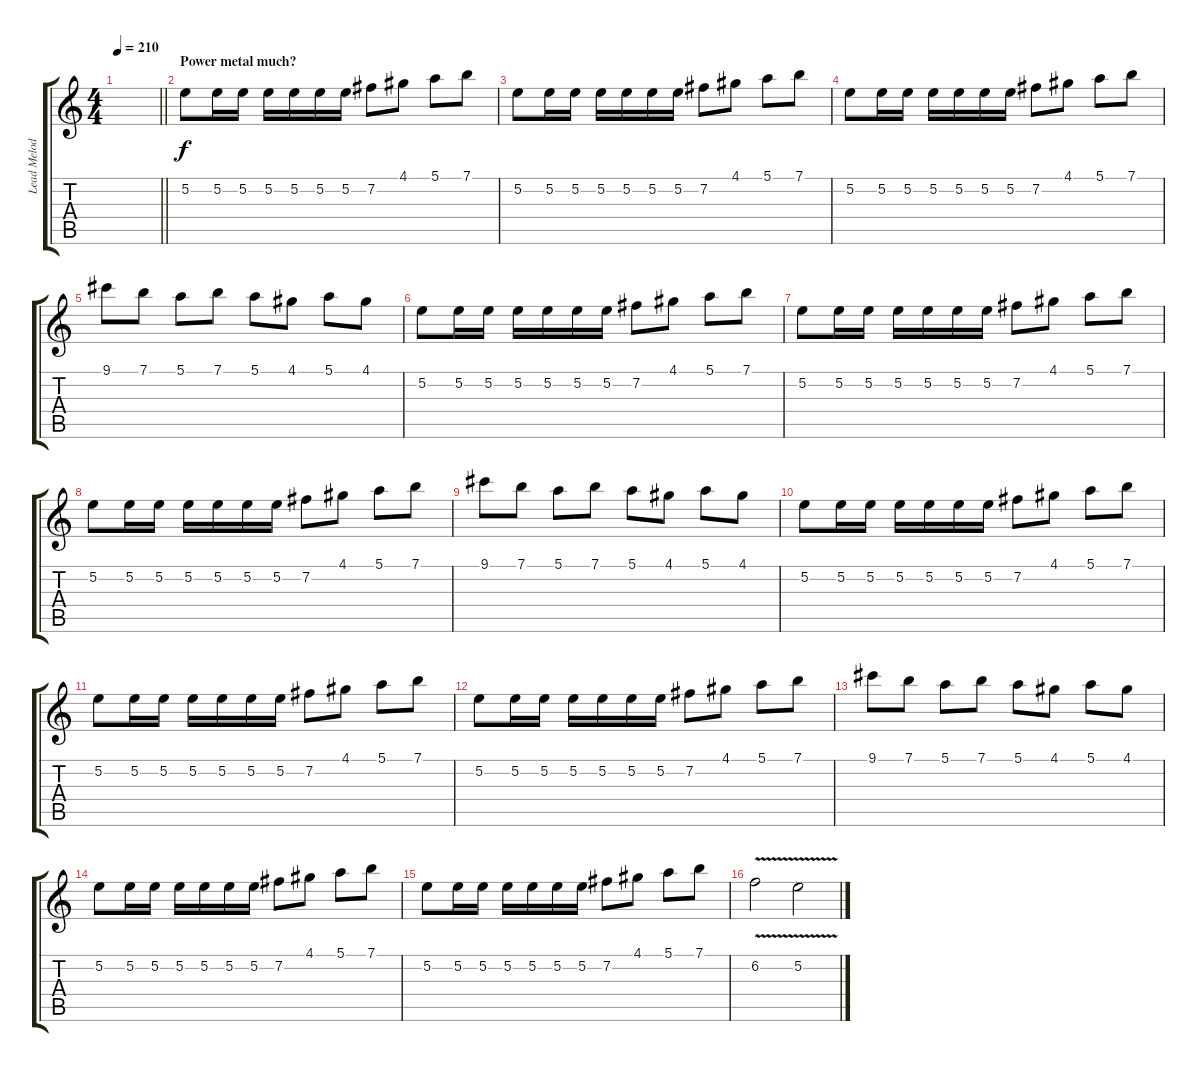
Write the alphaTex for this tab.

\track ("Lead Melody" "Lead Melod") {instrument distortionguitar}
\staff {score tabs}
\tuning (E4 B3 G3 D3 A2 E2) {hide}
\ts (4 4)
\tempo 210
\clef g2
\barLineRight lightlight
\ks c
|
\section ("" "Power metal much?")
5.2.8 5.2.16 5.2.16 5.2.16 5.2.16 5.2.16 5.2.16 7.2.8 4.1.8 5.1.8 7.1.8 |
5.2.8 5.2.16 5.2.16 5.2.16 5.2.16 5.2.16 5.2.16 7.2.8 4.1.8 5.1.8 7.1.8 |
5.2.8 5.2.16 5.2.16 5.2.16 5.2.16 5.2.16 5.2.16 7.2.8 4.1.8 5.1.8 7.1.8 |
9.1.8 7.1.8 5.1.8 7.1.8 5.1.8 4.1.8 5.1.8 4.1.8 |
5.2.8 5.2.16 5.2.16 5.2.16 5.2.16 5.2.16 5.2.16 7.2.8 4.1.8 5.1.8 7.1.8 |
5.2.8 5.2.16 5.2.16 5.2.16 5.2.16 5.2.16 5.2.16 7.2.8 4.1.8 5.1.8 7.1.8 |
5.2.8 5.2.16 5.2.16 5.2.16 5.2.16 5.2.16 5.2.16 7.2.8 4.1.8 5.1.8 7.1.8 |
9.1.8 7.1.8 5.1.8 7.1.8 5.1.8 4.1.8 5.1.8 4.1.8 |
5.2.8 5.2.16 5.2.16 5.2.16 5.2.16 5.2.16 5.2.16 7.2.8 4.1.8 5.1.8 7.1.8 |
5.2.8 5.2.16 5.2.16 5.2.16 5.2.16 5.2.16 5.2.16 7.2.8 4.1.8 5.1.8 7.1.8 |
5.2.8 5.2.16 5.2.16 5.2.16 5.2.16 5.2.16 5.2.16 7.2.8 4.1.8 5.1.8 7.1.8 |
9.1.8 7.1.8 5.1.8 7.1.8 5.1.8 4.1.8 5.1.8 4.1.8 |
5.2.8 5.2.16 5.2.16 5.2.16 5.2.16 5.2.16 5.2.16 7.2.8 4.1.8 5.1.8 7.1.8 |
5.2.8 5.2.16 5.2.16 5.2.16 5.2.16 5.2.16 5.2.16 7.2.8 4.1.8 5.1.8 7.1.8 |
6.2{v}.2 5.2{v}.2
